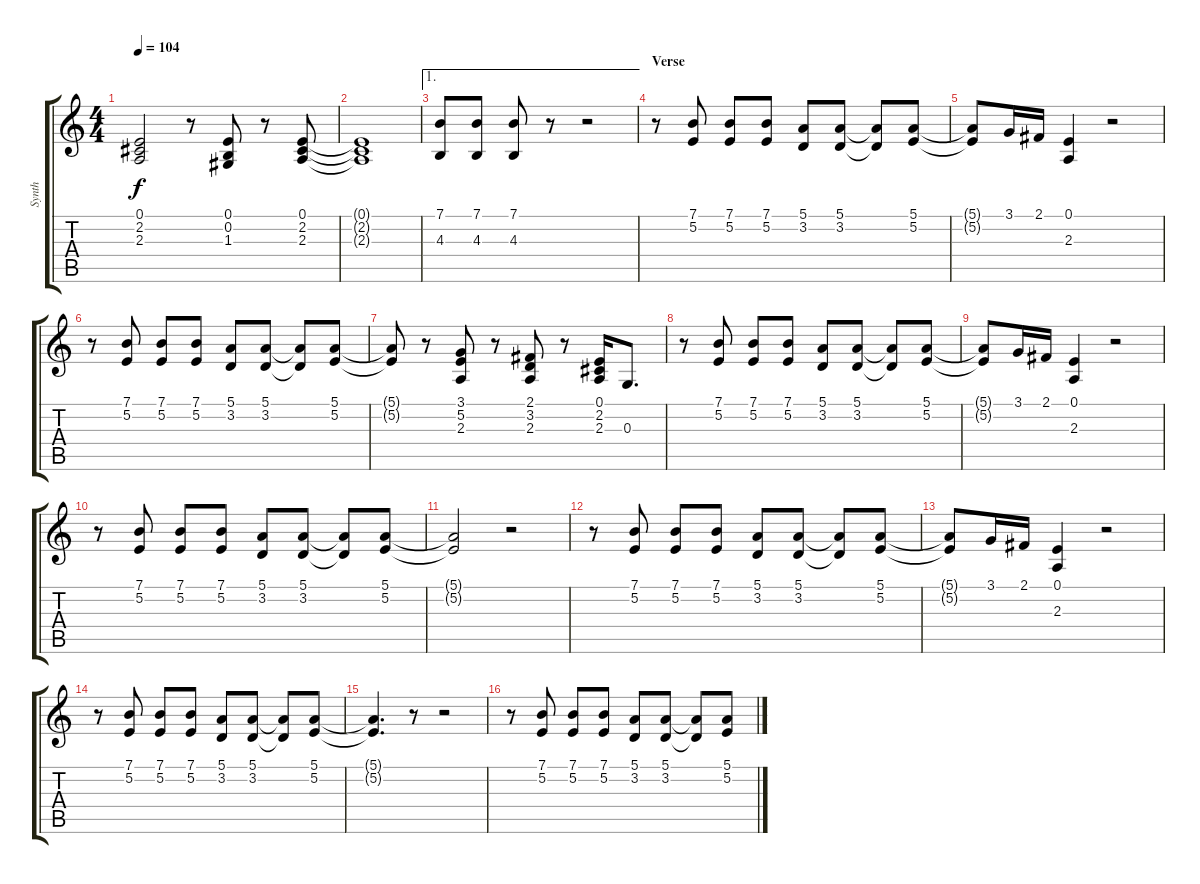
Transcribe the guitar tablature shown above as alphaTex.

\track ("Synth" "Synth") {instrument stringensemble1}
\staff {score tabs}
\tuning (E4 B3 G3 D3 A2 E2) {hide}
\ts (4 4)
\tempo 104
\clef g2
\ks c
(0.1{t} 2.2{t} 2.3{t}).2{dy f} r.8 (0.1 0.2 1.3).8 r.8 (0.1 2.2 2.3).8 |
(0.1{t} 2.2{t} 2.3{t}).1 |
\ae 1
(7.1 4.3).8 (7.1 4.3).8 (7.1 4.3).8 r.8 r.2 |
\section ("" "Verse")
r.8 (7.1 5.2).8 (7.1 5.2).8 (7.1 5.2).8 (5.1 3.2).8 (5.1 3.2).8 (5.1{t} 3.2{t}).8 (5.1 5.2).8 |
(5.1{t} 5.2{t}).8 3.1.16 2.1.16 (0.1 2.3).4 r.2 |
r.8 (7.1 5.2).8 (7.1 5.2).8 (7.1 5.2).8 (5.1 3.2).8 (5.1 3.2).8 (5.1{t} 3.2{t}).8 (5.1 5.2).8 |
(5.1{t} 5.2{t}).8 r.8 (3.1 5.2 2.3).8 r.8 (2.1 3.2 2.3).8 r.8 (0.1 2.2 2.3).16 0.3.8{d} |
r.8 (7.1 5.2).8 (7.1 5.2).8 (7.1 5.2).8 (5.1 3.2).8 (5.1 3.2).8 (5.1{t} 3.2{t}).8 (5.1 5.2).8 |
(5.1{t} 5.2{t}).8 3.1.16 2.1.16 (0.1 2.3).4 r.2 |
r.8 (7.1 5.2).8 (7.1 5.2).8 (7.1 5.2).8 (5.1 3.2).8 (5.1 3.2).8 (5.1{t} 3.2{t}).8 (5.1 5.2).8 |
(5.1{t} 5.2{t}).2 r.2 |
r.8 (7.1 5.2).8 (7.1 5.2).8 (7.1 5.2).8 (5.1 3.2).8 (5.1 3.2).8 (5.1{t} 3.2{t}).8 (5.1 5.2).8 |
(5.1{t} 5.2{t}).8 3.1.16 2.1.16 (0.1 2.3).4 r.2 |
r.8 (7.1 5.2).8 (7.1 5.2).8 (7.1 5.2).8 (5.1 3.2).8 (5.1 3.2).8 (5.1{t} 3.2{t}).8 (5.1 5.2).8 |
(5.1{t} 5.2{t}).4{d} r.8 r.2 |
r.8 (7.1 5.2).8 (7.1 5.2).8 (7.1 5.2).8 (5.1 3.2).8 (5.1 3.2).8 (5.1{t} 3.2{t}).8 (5.1 5.2).8
